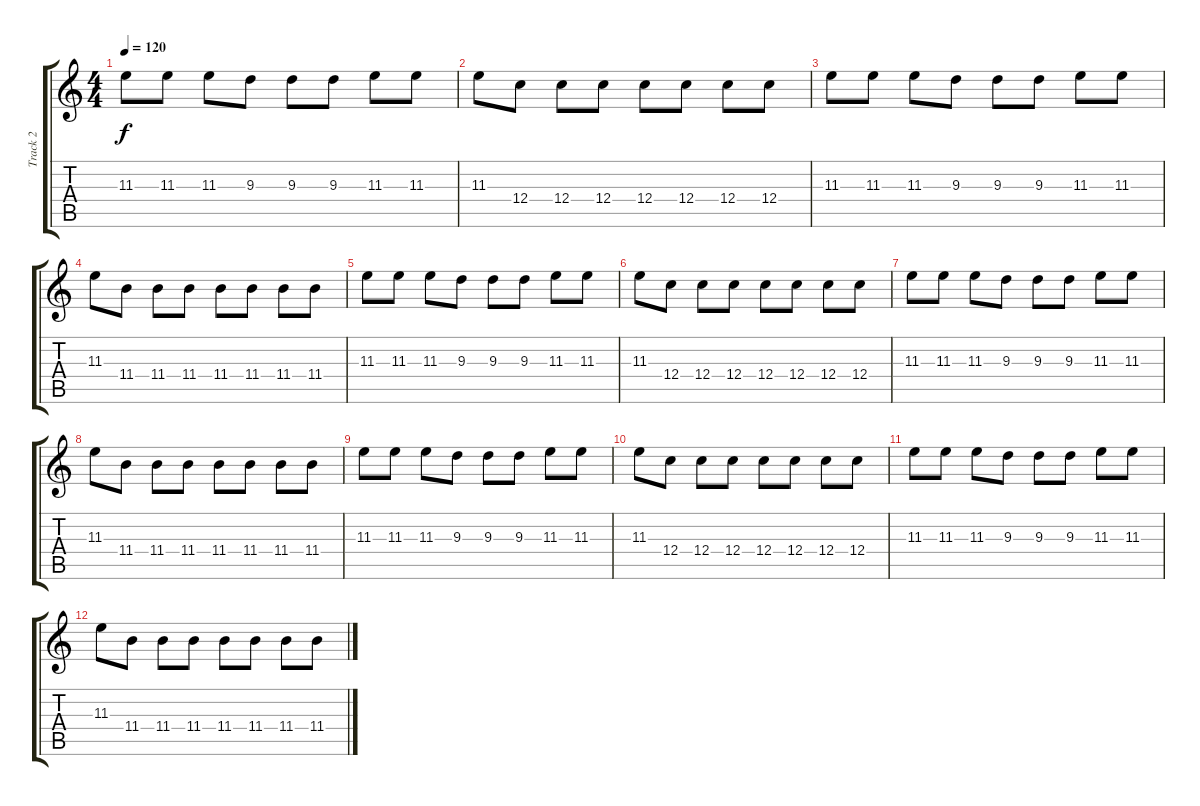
\track ("Track 2" "Track 2") {instrument overdrivenguitar}
\staff {score tabs}
\tuning (D4 A3 F3 C3 G2 C2) {hide}
\ts (4 4)
\tempo 120
\clef g2
\ks c
11.3.8{dy f} 11.3.8 11.3.8 9.3.8 9.3.8 9.3.8 11.3.8 11.3.8 |
11.3.8 12.4.8 12.4.8 12.4.8 12.4.8 12.4.8 12.4.8 12.4.8 |
11.3.8 11.3.8 11.3.8 9.3.8 9.3.8 9.3.8 11.3.8 11.3.8 |
11.3.8 11.4.8 11.4.8 11.4.8 11.4.8 11.4.8 11.4.8 11.4.8 |
11.3.8 11.3.8 11.3.8 9.3.8 9.3.8 9.3.8 11.3.8 11.3.8 |
11.3.8 12.4.8 12.4.8 12.4.8 12.4.8 12.4.8 12.4.8 12.4.8 |
11.3.8 11.3.8 11.3.8 9.3.8 9.3.8 9.3.8 11.3.8 11.3.8 |
11.3.8 11.4.8 11.4.8 11.4.8 11.4.8 11.4.8 11.4.8 11.4.8 |
11.3.8 11.3.8 11.3.8 9.3.8 9.3.8 9.3.8 11.3.8 11.3.8 |
11.3.8 12.4.8 12.4.8 12.4.8 12.4.8 12.4.8 12.4.8 12.4.8 |
11.3.8 11.3.8 11.3.8 9.3.8 9.3.8 9.3.8 11.3.8 11.3.8 |
11.3.8 11.4.8 11.4.8 11.4.8 11.4.8 11.4.8 11.4.8 11.4.8
